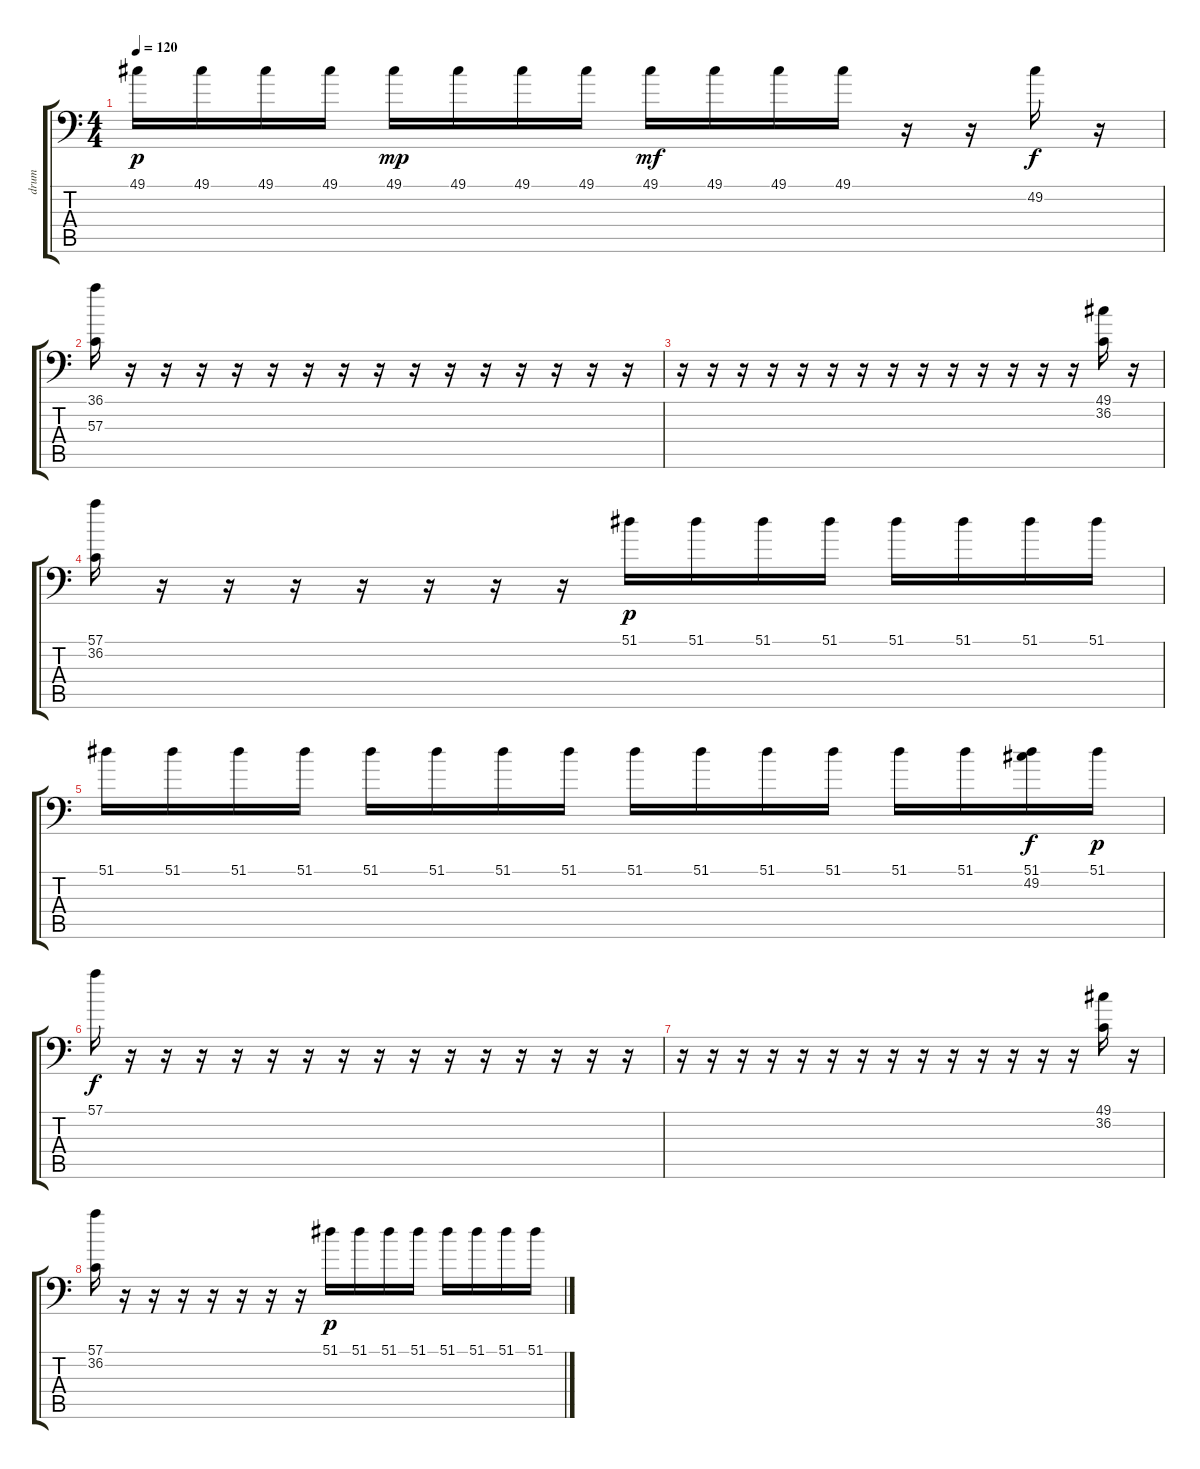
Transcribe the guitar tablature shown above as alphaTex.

\track ("drum" "drum") {instrument acousticgrandpiano}
\staff {score tabs}
\tuning (C-1 C-1 C-1 C-1 C-1 C-1) {hide}
\ts (4 4)
\tempo 120
\clef f4
\ks c
49.1.16{dy p} 49.1.16 49.1.16 49.1.16 49.1.16{dy mp} 49.1.16 49.1.16 49.1.16 49.1.16{dy mf} 49.1.16 49.1.16 49.1.16 r.16 r.16 49.2.16{dy f} r.16 |
(36.1 57.3).16 r.16 r.16 r.16 r.16 r.16 r.16 r.16 r.16 r.16 r.16 r.16 r.16 r.16 r.16 r.16 |
r.16 r.16 r.16 r.16 r.16 r.16 r.16 r.16 r.16 r.16 r.16 r.16 r.16 r.16 (49.1 36.2).16 r.16 |
(57.1 36.2).16 r.16 r.16 r.16 r.16 r.16 r.16 r.16 51.1.16{dy p} 51.1.16 51.1.16 51.1.16 51.1.16 51.1.16 51.1.16 51.1.16 |
51.1.16 51.1.16 51.1.16 51.1.16 51.1.16 51.1.16 51.1.16 51.1.16 51.1.16 51.1.16 51.1.16 51.1.16 51.1.16 51.1.16 (51.1 49.2).16{dy f} 51.1.16{dy p} |
57.1.16{dy f} r.16 r.16 r.16 r.16 r.16 r.16 r.16 r.16 r.16 r.16 r.16 r.16 r.16 r.16 r.16 |
r.16 r.16 r.16 r.16 r.16 r.16 r.16 r.16 r.16 r.16 r.16 r.16 r.16 r.16 (49.1 36.2).16 r.16 |
(57.1 36.2).16 r.16 r.16 r.16 r.16 r.16 r.16 r.16 51.1.16{dy p} 51.1.16 51.1.16 51.1.16 51.1.16 51.1.16 51.1.16 51.1.16
